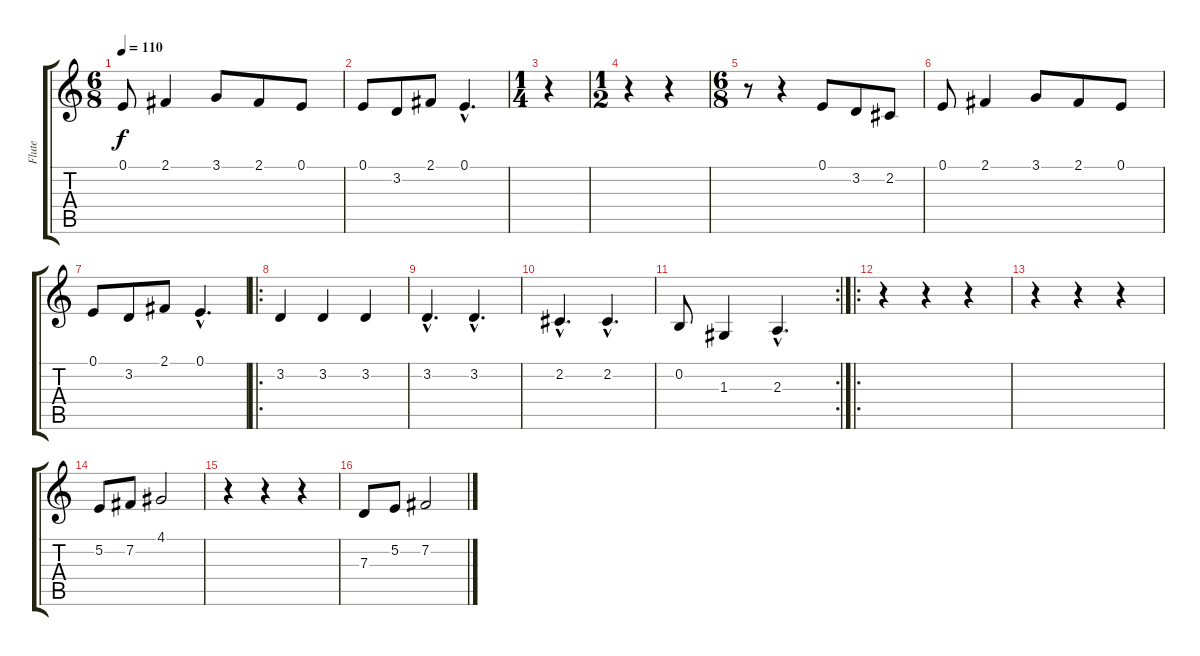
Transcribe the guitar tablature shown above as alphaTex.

\track ("Flute" "Flute") {instrument flute}
\staff {score tabs}
\tuning (E4 B3 G3 D3 A2 E2) {hide}
\ts (6 8)
\tempo 110
\clef g2
\ks c
0.1.8{dy f} 2.1.4 3.1.8 2.1.8 0.1.8 |
0.1.8 3.2.8 2.1.8 0.1{hac}.4{d} |
\ts (1 4)
r.4 |
\ts (1 2)
r.4 r.4 |
\ts (6 8)
r.8 r.4 0.1.8 3.2.8 2.2.8 |
0.1.8 2.1.4 3.1.8 2.1.8 0.1.8 |
0.1.8 3.2.8 2.1.8 0.1{hac}.4{d} |
\ro
3.2.4 3.2.4 3.2.4 |
3.2{hac}.4{d} 3.2{hac}.4{d} |
2.2{hac}.4{d} 2.2{hac}.4{d} |
\rc 2
0.2.8 1.3.4 2.3{hac}.4{d} |
\ro
r.4 r.4 r.4 |
r.4 r.4 r.4 |
5.2.8{instrument flute} 7.2.8 4.1.2 |
r.4 r.4 r.4 |
7.3.8 5.2.8 7.2.2
